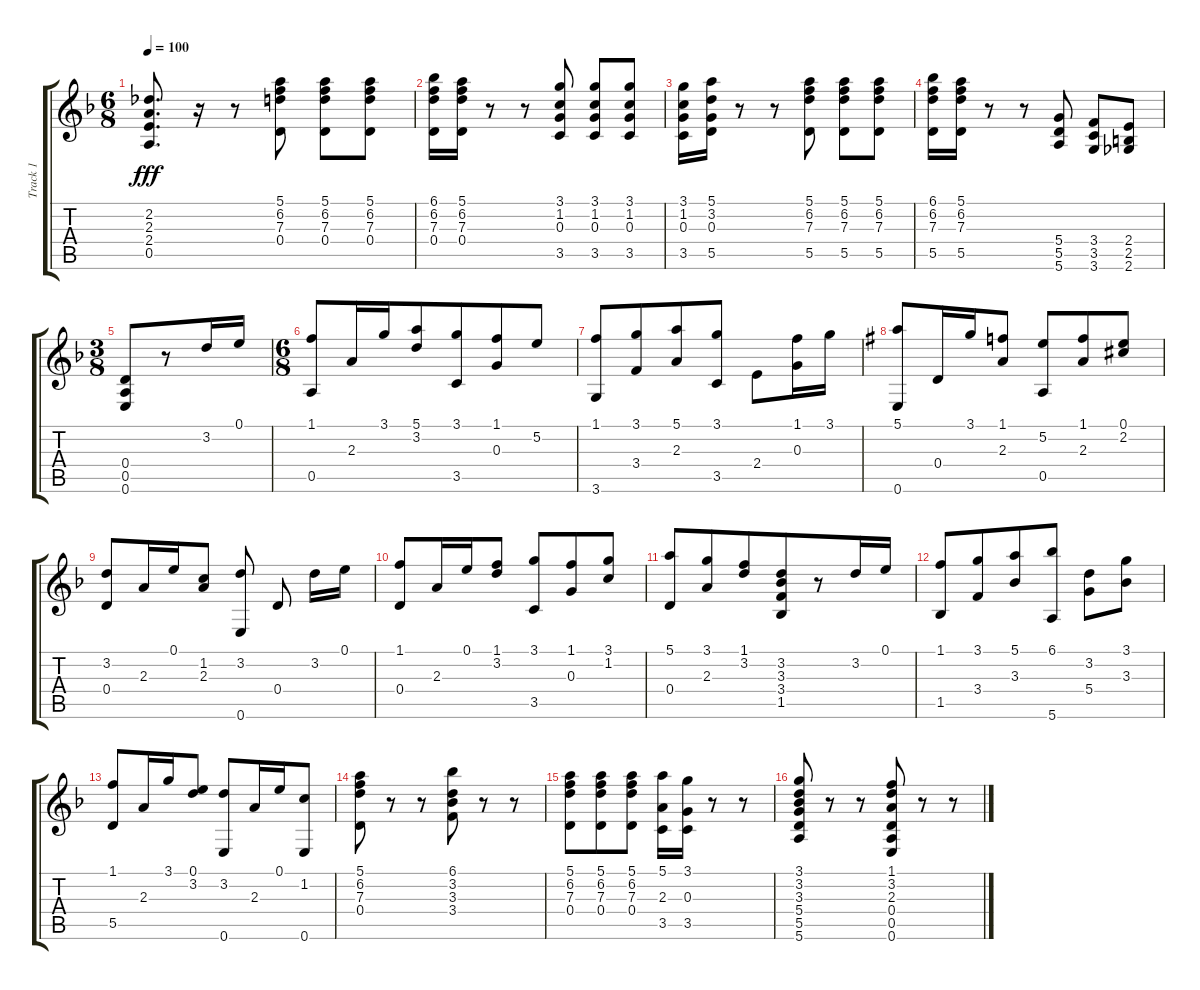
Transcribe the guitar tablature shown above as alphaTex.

\track ("Track 1" "Track 1") {instrument acousticguitarnylon}
\staff {score tabs}
\tuning (E4 B3 G3 D3 A2 E2) {hide}
\ts (6 8)
\tempo 100
\clef g2
\ks f
(2.2 2.3 2.4 0.5).8{d dy fff} r.16 r.8 (5.1 6.2 7.3 0.4).8{beam split} (5.1 6.2 7.3 0.4).8 (5.1 6.2 7.3 0.4).8 |
(6.1 6.2 7.3 0.4).16 (5.1 6.2 7.3 0.4).16 r.8 r.8 (3.1 1.2 0.3 3.5).8{beam split} (3.1 1.2 0.3 3.5).8 (3.1 1.2 0.3 3.5).8 |
(3.1 1.2 0.3 3.5).16 (5.1 3.2 0.3 5.5).16 r.8 r.8 (5.1 6.2 7.3 5.5).8{beam split} (5.1 6.2 7.3 5.5).8 (5.1 6.2 7.3 5.5).8 |
(6.1 6.2 7.3 5.5).16 (5.1 6.2 7.3 5.5).16 r.8 r.8 (5.4 5.5 5.6).8{beam split} (3.4 3.5 3.6).8 (2.4 2.5 2.6).8 |
\ts (3 8)
(0.4 0.5 0.6).8 r.8 3.2.16 0.1.16 |
\ts (6 8)
(1.1 0.5).8 2.3.16 3.1.16{beam merge} (5.1 3.2).8{beam merge} (3.1 3.5).8 (1.1 0.3).8{beam merge} 5.2.8 |
(1.1 3.6).8 (3.1 3.4).8 (5.1 2.3).8{beam merge} (3.1 3.5).8{beam split} 2.4.8 (1.1 0.3).16{beam merge} 3.1.16 |
\ks g
(5.1 0.6).8 0.4.16 3.1.16 (1.1 2.3).8 (5.2 0.5).8 (1.1 2.3).8 (0.1 2.2).8 |
\ks f
(3.2 0.4).8 2.3.16 0.1.16 (1.2 2.3).8 (3.2 0.6).8{beam split} 0.4.8{beam split} 3.2.16 0.1.16 |
(1.1 0.4).8 2.3.16 0.1.16 (1.1 3.2).8 (3.1 3.5).8 (1.1 0.3).8 (3.1 1.2).8 |
(5.1 0.4).8{beam Up} (3.1 2.3).8{beam Up} (1.1 3.2).8{beam Up beam merge} (3.2 3.3 3.4 1.5).8{beam Up} r.8 3.2.16 0.1.16 |
(1.1 1.5).8 (3.1 3.4).8 (5.1 3.3).8{beam merge} (6.1 5.6).8{beam split} (3.2 5.4).8 (3.1 3.3).8 |
(1.1 5.5).8{beam Up} 2.3.16{beam Up} 3.1.16{beam Up} (0.1 3.2).8{beam Up} (3.2 0.6).8{beam Up} 2.3.16{beam Up beam merge} 0.1.16{beam Up} (1.2 0.6).8{beam Up} |
(5.1 6.2 7.3 0.4).8 r.8 r.8 (6.1 3.2 3.3 3.4).8 r.8 r.8 |
(5.1 6.2 7.3 0.4).8 (5.1 6.2 7.3 0.4).8 (5.1 6.2 7.3 0.4).8 (5.1 2.3 3.5).16 (3.1 0.3 3.5).16 r.8 r.8 |
(3.1 3.2 3.3 5.4 5.5 5.6).8 r.8 r.8 (1.1 3.2 2.3 0.4 0.5 0.6).8 r.8 r.8
